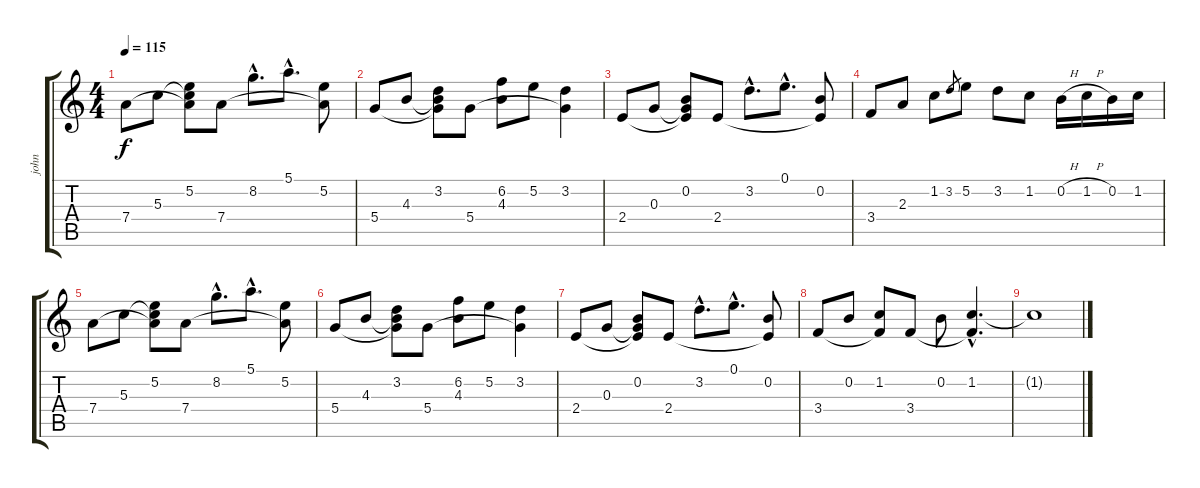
\track ("john" "john") {instrument electricguitarclean}
\staff {score tabs}
\tuning (E4 B3 G3 D3 A2 E2) {hide}
\ts (4 4)
\tempo 115
\clef g2
\ks c
7.4.8{dy f} 5.3.8 (5.2 5.3{t} 7.4{t}).8 7.4.8 8.2{hac}.8{d} 5.1{hac}.8{d} (5.2 7.4{t}).8 |
5.4.8 4.3.8 (3.2 4.3{t} 5.4{t}).8 5.4.8 (6.2 4.3).8 5.2.8 (3.2 5.4{t}).4 |
2.4.8 0.3.8 (0.2 0.3{t} 2.4{t}).8 2.4.8 3.2{hac}.8{d} 0.1{hac}.8{d} (0.2 2.4{t}).8 |
3.4.8 2.3.8 1.2.8 3.2.8{gr} 5.2.8 3.2.8 1.2.8 0.2{h}.16 1.2{h}.16 0.2.16 1.2.16 |
7.4.8 5.3.8 (5.2 5.3{t} 7.4{t}).8 7.4.8 8.2{hac}.8{d} 5.1{hac}.8{d} (5.2 7.4{t}).8 |
5.4.8 4.3.8 (3.2 4.3{t} 5.4{t}).8 5.4.8 (6.2 4.3).8 5.2.8 (3.2 5.4{t}).4 |
2.4.8 0.3.8 (0.2 0.3{t} 2.4{t}).8 2.4.8 3.2{hac}.8{d} 0.1{hac}.8{d} (0.2 2.4{t}).8 |
3.4.8 0.2.8 (1.2 3.4{t}).8 3.4.8 0.2.8 (1.2{hac} 3.4{hac t}).4{d} |
1.2{t}.1
